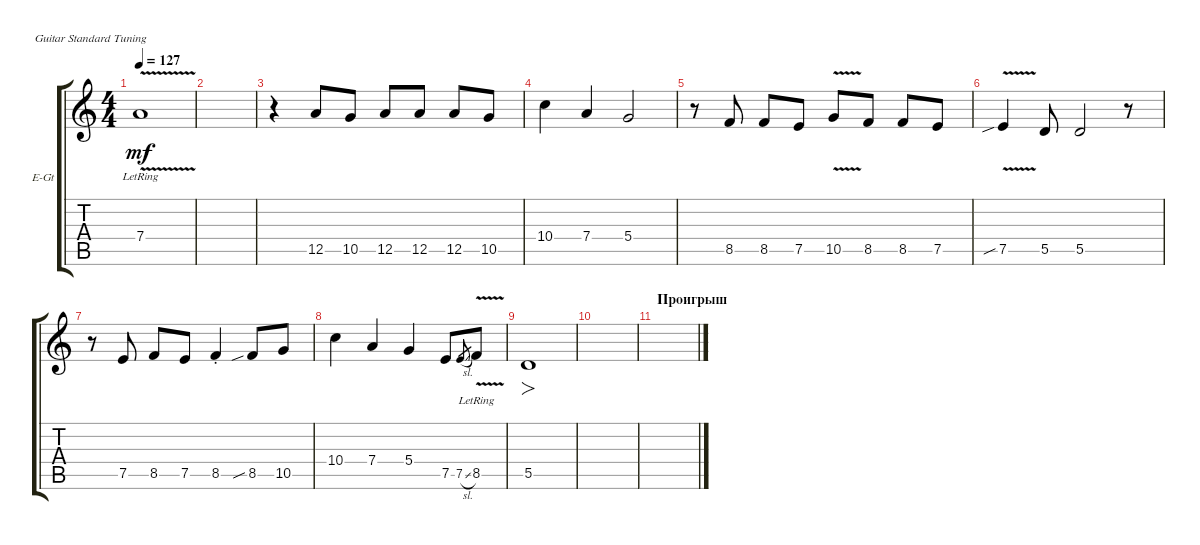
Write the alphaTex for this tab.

\defaultSystemsLayout 4
\bracketExtendMode groupsimilarinstruments
\firstSystemTrackNameOrientation horizontal
\otherSystemsTrackNameOrientation horizontal
\track ("Gotye" "E-Gt") {instrument electricguitarclean}
\staff {score tabs}
\tuning (E4 B3 G3 D3 A2 E2)
\ts (4 4)
\tempo 127
\clef g2
\scale
0.333333
\ks c
7.4{v lr t}.1{dy mf} |
\scale
0.333333 |
\scale
0.333333 r.4 12.5.8 10.5.8 12.5.8 12.5.8 12.5.8 10.5.8 |
\scale
0.333333 10.4.4 7.4.4 5.4.2 |
\scale
0.333333 r.8 8.5.8 8.5.8 7.5.8 10.5{v}.8 8.5.8 8.5.8 7.5.8 |
\scale
0.333333 7.5{v sib}.4 5.5.8 5.5.2 r.8 |
\scale
0.333333 r.8 7.5.8 8.5.8 7.5.8 8.5{st}.4 8.5{sib}.8 10.5.8 |
\scale
0.333333 10.4.4 7.4.4 5.4.4 7.5.8 7.5{sl}.8{gr} 8.5{v lr}.8 |
\scale
0.333333 5.5.1{fo} |
\scale
0.333333 |
\section ("" "Проигрыш")
\scale
0.333333 |
\scale
0.333333 |
\scale
0.333333 |
\scale
0.333333 |
\scale
0.333333 |
\scale
0.333333
